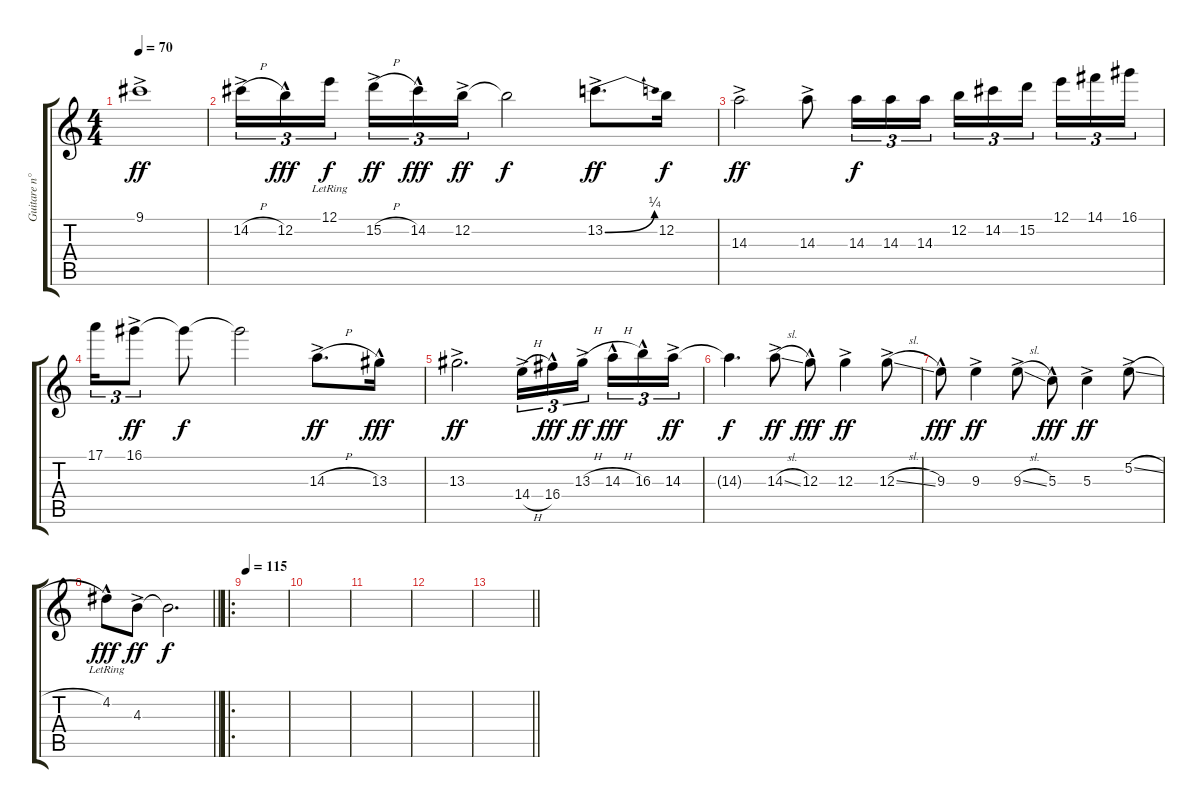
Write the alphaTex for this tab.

\track ("Guitare n°2" "Guitare n°") {instrument acousticguitarnylon}
\staff {score tabs}
\tuning (E4 B3 G3 D3 A2 E2) {hide}
\ts (4 4)
\tempo 70
\clef g2
\ks c
9.1{ac}.1{dy ff} |
14.2{h ac}.16{tu (3 2)} 12.2{hac}.16{tu (3 2) dy fff} 12.1{lr}.16{tu (3 2) dy f beam splitsecondary} 15.2{h ac}.16{tu (3 2) dy ff} 14.2{hac}.16{tu (3 2) dy fff} 12.2{ac}.16{tu (3 2) dy ff} 12.2{t}.2{dy f} 13.2{be (bend 0 0 60 1) ac}.8{d dy ff} 12.2.16{dy f} |
14.3{ac}.2{dy ff} 14.3{ac}.8 14.3.16{tu (3 2) dy f} 14.3.16{tu (3 2)} 14.3.16{tu (3 2)} 12.2.16{tu (3 2)} 14.2.16{tu (3 2)} 15.2.16{tu (3 2) beam splitsecondary} 12.1.16{tu (3 2)} 14.1.16{tu (3 2)} 16.1.16{tu (3 2)} |
17.1.16{tu (3 2)} 16.1{ac}.8{tu (3 2) dy ff} 16.1{t}.8{dy f} 16.1{t}.2 14.3{h ac}.8{d dy ff} 13.3{hac}.16{dy fff} |
13.3{ac}.2{d dy ff} 14.4{h ac}.16{tu (3 2)} 16.4{hac}.16{tu (3 2) dy fff} 13.3{h ac}.16{tu (3 2) dy ff beam splitsecondary} 14.3{h hac}.16{tu (3 2) dy fff} 16.3{hac}.16{tu (3 2)} 14.3{ac}.16{tu (3 2) dy ff} |
14.3{t}.4{d dy f} 14.3{sl ac}.8{dy ff} 12.3{hac}.8{dy fff} 12.3{ac}.4{dy ff} 12.3{sl ac}.8 |
9.3{hac}.8{dy fff} 9.3{ac}.4{dy ff} 9.3{sl ac}.8 5.3{hac}.8{dy fff} 5.3{ac}.4{dy ff} 5.2{sl ac}.8 |
\barLineRight lightlight
4.2{hac lr}.8{dy fff} 4.3{ac}.8{dy ff} 4.3{t}.2{d dy f} |
\ro
\tempo 115
|
|
|
|
\barLineRight lightlight
